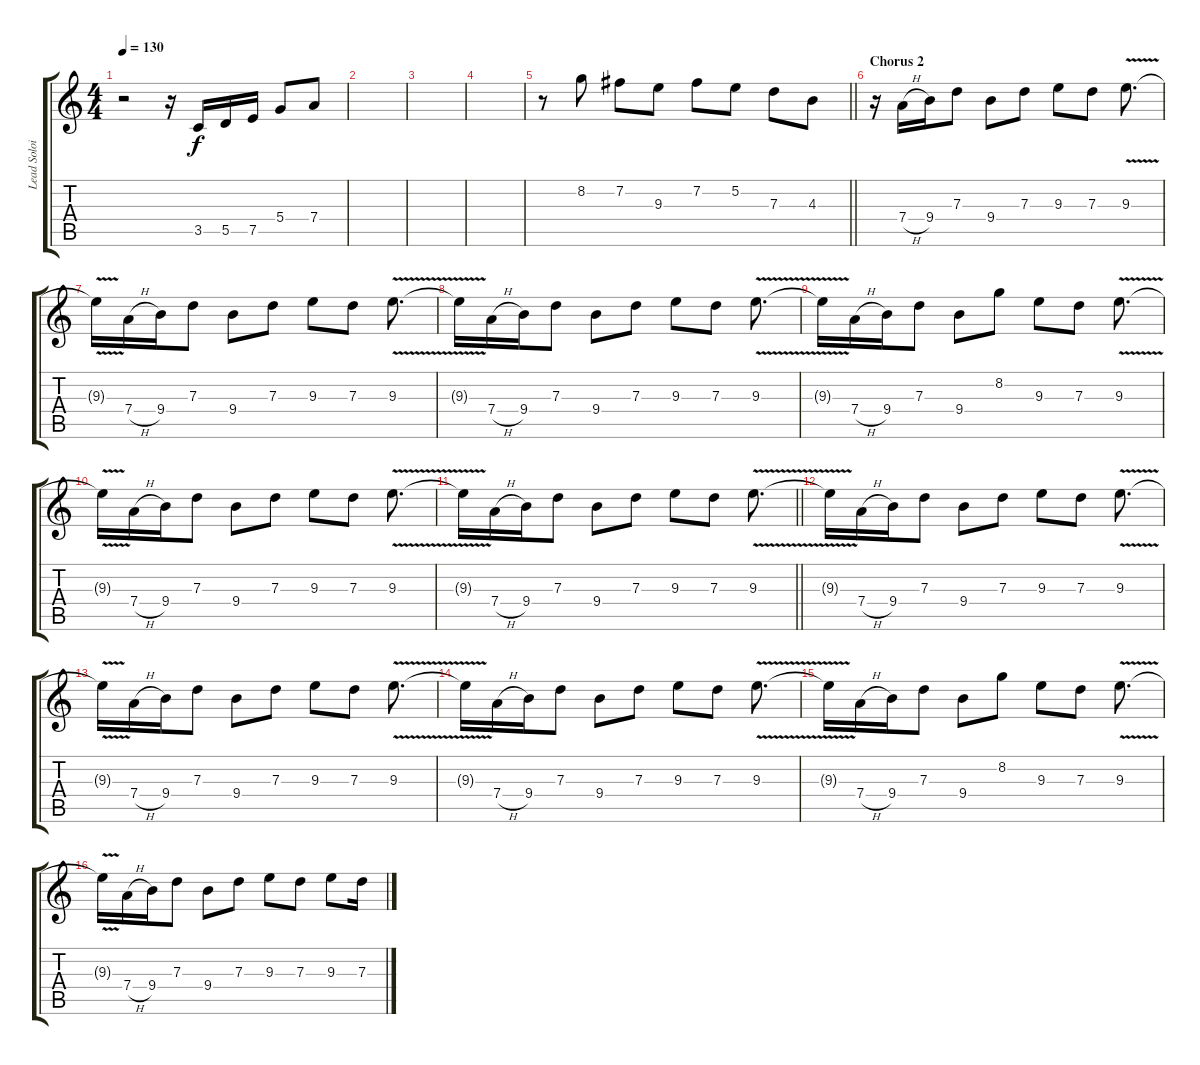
\track ("Lead Soloist" "Lead Soloi") {instrument distortionguitar}
\staff {score tabs}
\tuning (E4 B3 G3 D3 A2 E2) {hide}
\ts (4 4)
\tempo 130
\clef g2
\ks c
r.2{dy f} r.16 3.5.16 5.5.16 7.5.16 5.4.8 7.4.8 |
|
|
|
\barLineRight lightlight
r.8 8.2.8 7.2.8 9.3.8 7.2.8 5.2.8 7.3.8 4.3.8 |
\section ("" "Chorus 2")
r.16 7.4{h}.16 9.4.16 7.3.8 9.4.8 7.3.8 9.3.8 7.3.8 9.3{v}.8{d} |
9.3{t}.16 7.4{h}.16 9.4.16 7.3.8 9.4.8 7.3.8 9.3.8 7.3.8 9.3{v}.8{d} |
9.3{t}.16 7.4{h}.16 9.4.16 7.3.8 9.4.8 7.3.8 9.3.8 7.3.8 9.3{v}.8{d} |
9.3{t}.16 7.4{h}.16 9.4.16 7.3.8 9.4.8 8.2.8 9.3.8 7.3.8 9.3{v}.8{d} |
9.3{t}.16 7.4{h}.16 9.4.16 7.3.8 9.4.8 7.3.8 9.3.8 7.3.8 9.3{v}.8{d} |
\barLineRight lightlight
9.3{t}.16 7.4{h}.16 9.4.16 7.3.8 9.4.8 7.3.8 9.3.8 7.3.8 9.3{v}.8{d} |
9.3{t}.16 7.4{h}.16 9.4.16 7.3.8 9.4.8 7.3.8 9.3.8 7.3.8 9.3{v}.8{d} |
9.3{t}.16 7.4{h}.16 9.4.16 7.3.8 9.4.8 7.3.8 9.3.8 7.3.8 9.3{v}.8{d} |
9.3{t}.16 7.4{h}.16 9.4.16 7.3.8 9.4.8 7.3.8 9.3.8 7.3.8 9.3{v}.8{d} |
9.3{t}.16 7.4{h}.16 9.4.16 7.3.8 9.4.8 8.2.8 9.3.8 7.3.8 9.3{v}.8{d} |
9.3{t}.16 7.4{h}.16 9.4.16 7.3.8 9.4.8 7.3.8 9.3.8 7.3.8 9.3.8 7.3.16
